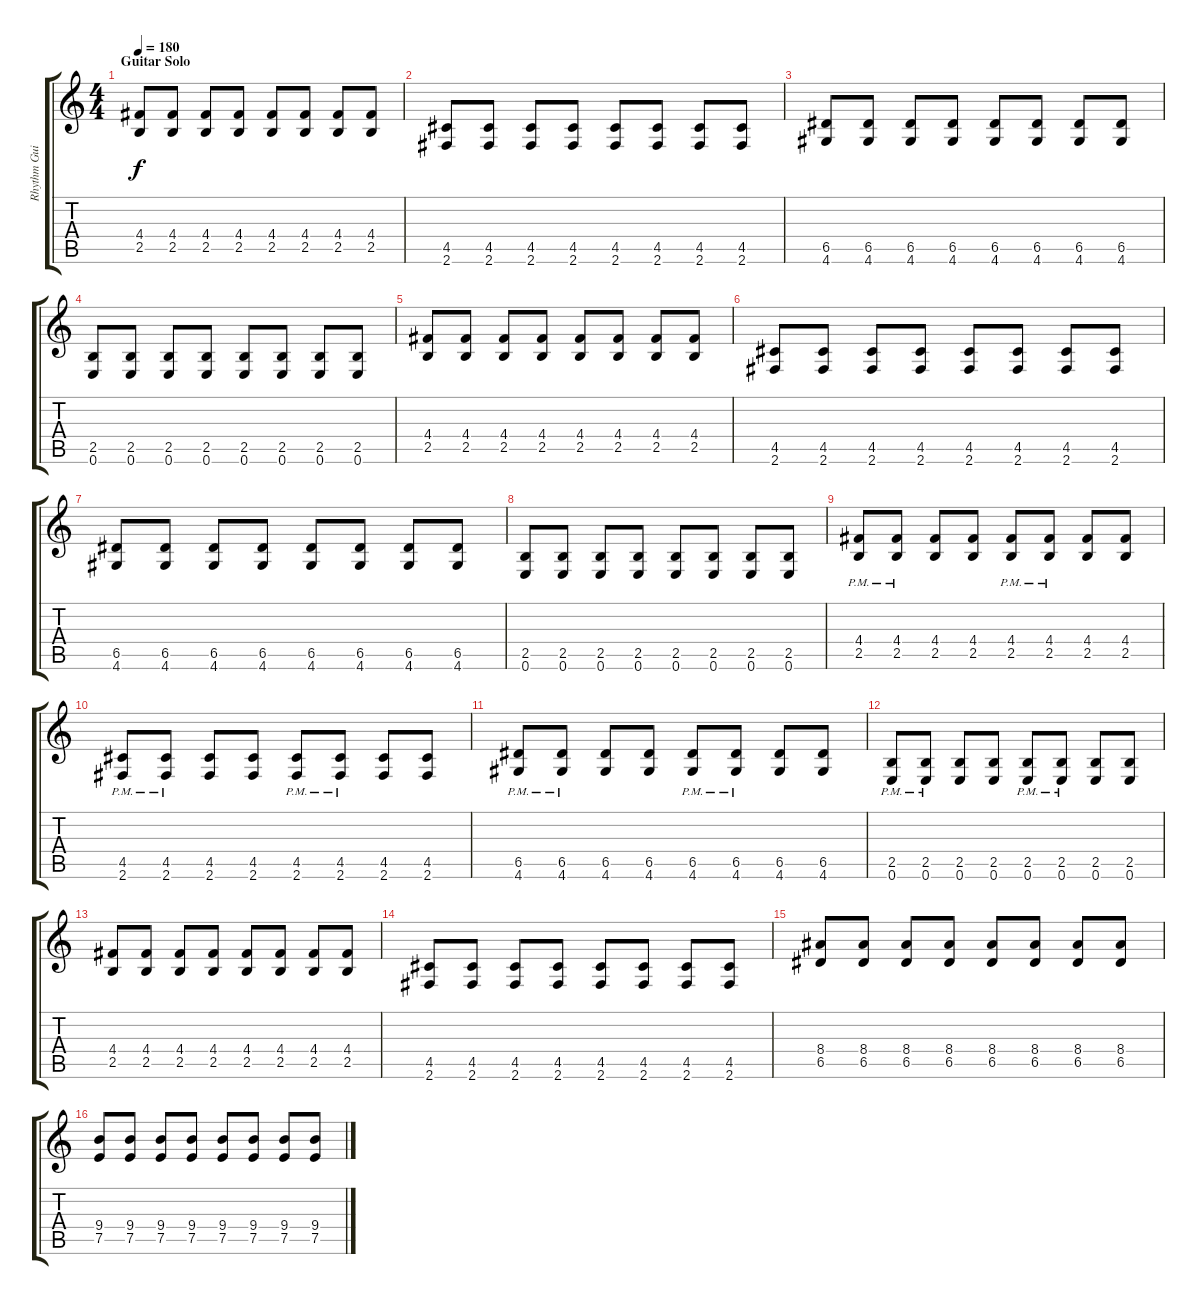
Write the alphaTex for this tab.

\track ("Rhythm Guitar 2" "Rhythm Gui") {instrument distortionguitar}
\staff {score tabs}
\tuning (E4 B3 G3 D3 A2 E2) {hide}
\ts (4 4)
\section ("" "Guitar Solo")
\tempo 180
\clef g2
\ks c
(4.4 2.5).8{dy f balance 0 instrument overdrivenguitar} (4.4 2.5).8 (4.4 2.5).8 (4.4 2.5).8 (4.4 2.5).8 (4.4 2.5).8 (4.4 2.5).8 (4.4 2.5).8 |
(4.5 2.6).8 (4.5 2.6).8 (4.5 2.6).8 (4.5 2.6).8 (4.5 2.6).8 (4.5 2.6).8 (4.5 2.6).8 (4.5 2.6).8 |
(6.5 4.6).8 (6.5 4.6).8 (6.5 4.6).8 (6.5 4.6).8 (6.5 4.6).8 (6.5 4.6).8 (6.5 4.6).8 (6.5 4.6).8 |
(2.5 0.6).8 (2.5 0.6).8 (2.5 0.6).8 (2.5 0.6).8 (2.5 0.6).8 (2.5 0.6).8 (2.5 0.6).8 (2.5 0.6).8 |
(4.4 2.5).8 (4.4 2.5).8 (4.4 2.5).8 (4.4 2.5).8 (4.4 2.5).8 (4.4 2.5).8 (4.4 2.5).8 (4.4 2.5).8 |
(4.5 2.6).8 (4.5 2.6).8 (4.5 2.6).8 (4.5 2.6).8 (4.5 2.6).8 (4.5 2.6).8 (4.5 2.6).8 (4.5 2.6).8 |
(6.5 4.6).8 (6.5 4.6).8 (6.5 4.6).8 (6.5 4.6).8 (6.5 4.6).8 (6.5 4.6).8 (6.5 4.6).8 (6.5 4.6).8 |
(2.5 0.6).8 (2.5 0.6).8 (2.5 0.6).8 (2.5 0.6).8 (2.5 0.6).8 (2.5 0.6).8 (2.5 0.6).8 (2.5 0.6).8 |
(4.4{pm} 2.5{pm}).8 (4.4{pm} 2.5{pm}).8 (4.4 2.5).8 (4.4 2.5).8 (4.4{pm} 2.5{pm}).8 (4.4{pm} 2.5{pm}).8 (4.4 2.5).8 (4.4 2.5).8 |
(4.5{pm} 2.6{pm}).8 (4.5{pm} 2.6{pm}).8 (4.5 2.6).8 (4.5 2.6).8 (4.5{pm} 2.6{pm}).8 (4.5{pm} 2.6{pm}).8 (4.5 2.6).8 (4.5 2.6).8 |
(6.5{pm} 4.6{pm}).8 (6.5{pm} 4.6{pm}).8 (6.5 4.6).8 (6.5 4.6).8 (6.5{pm} 4.6{pm}).8 (6.5{pm} 4.6{pm}).8 (6.5 4.6).8 (6.5 4.6).8 |
(2.5{pm} 0.6{pm}).8 (2.5{pm} 0.6{pm}).8 (2.5 0.6).8 (2.5 0.6).8 (2.5{pm} 0.6{pm}).8 (2.5{pm} 0.6{pm}).8 (2.5 0.6).8 (2.5 0.6).8 |
(4.4 2.5).8 (4.4 2.5).8 (4.4 2.5).8 (4.4 2.5).8 (4.4 2.5).8 (4.4 2.5).8 (4.4 2.5).8 (4.4 2.5).8 |
(4.5 2.6).8 (4.5 2.6).8 (4.5 2.6).8 (4.5 2.6).8 (4.5 2.6).8 (4.5 2.6).8 (4.5 2.6).8 (4.5 2.6).8 |
(8.4 6.5).8 (8.4 6.5).8 (8.4 6.5).8 (8.4 6.5).8 (8.4 6.5).8 (8.4 6.5).8 (8.4 6.5).8 (8.4 6.5).8 |
(9.4 7.5).8 (9.4 7.5).8 (9.4 7.5).8 (9.4 7.5).8 (9.4 7.5).8 (9.4 7.5).8 (9.4 7.5).8 (9.4 7.5).8
